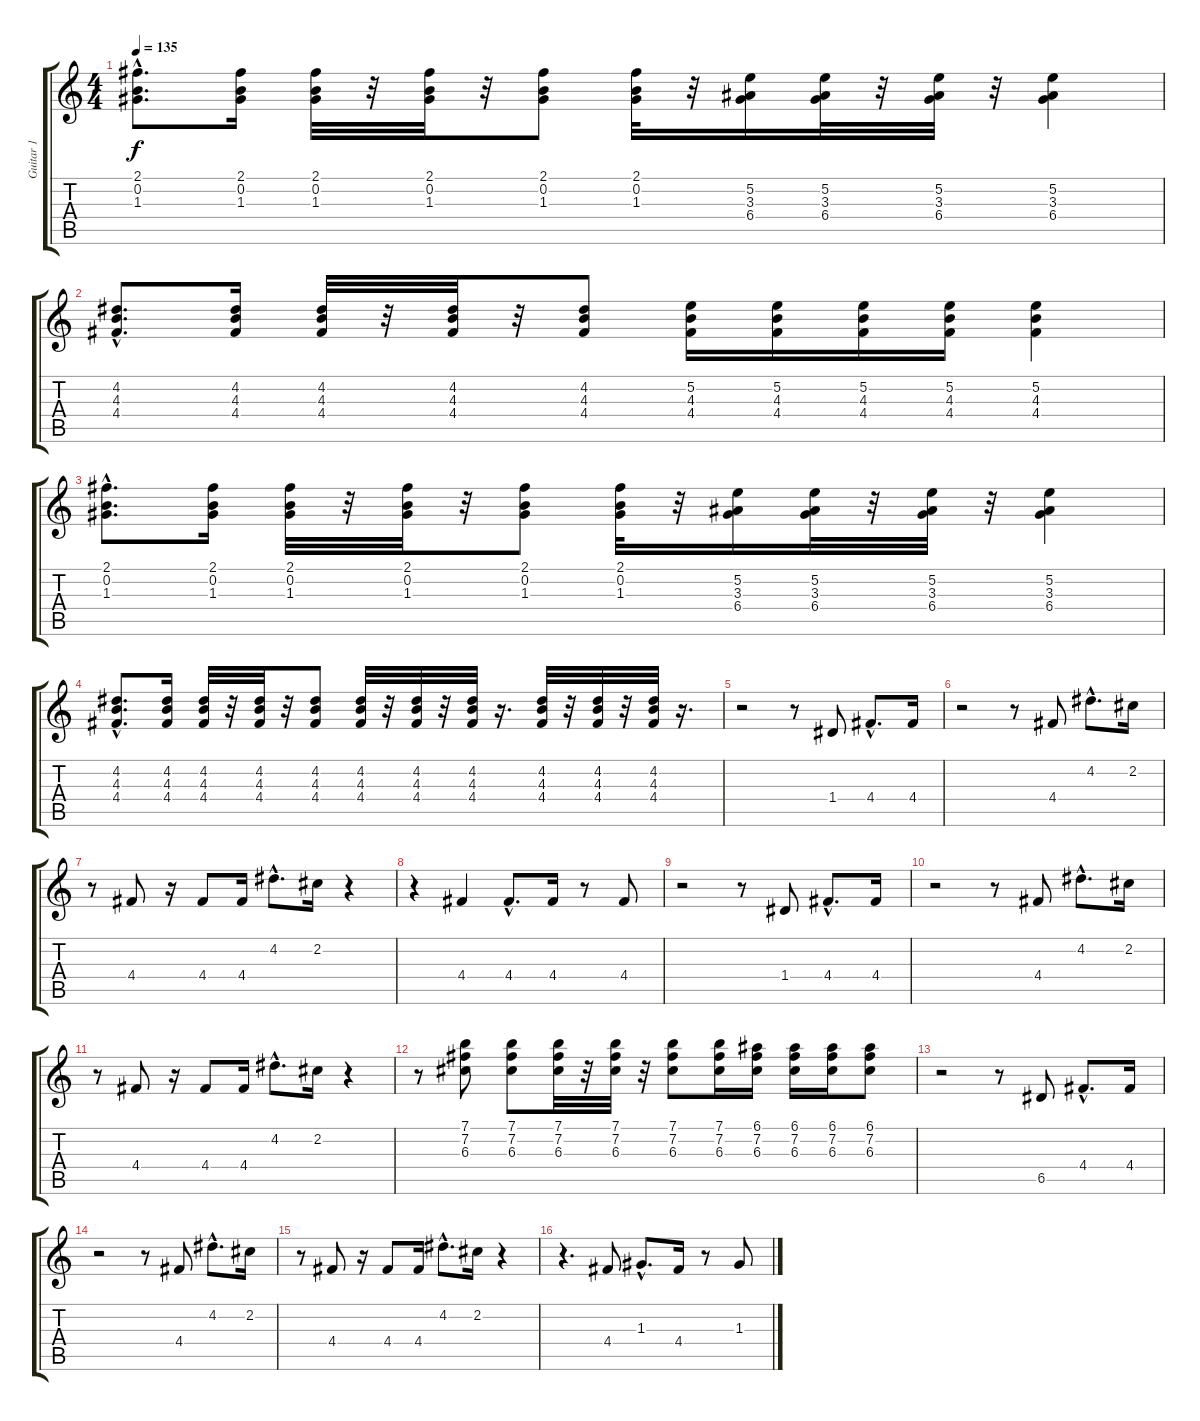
\track ("Guitar 1" "Guitar 1") {instrument overdrivenguitar}
\staff {score tabs}
\tuning (E4 B3 G3 D3 A2 E2) {hide}
\ts (4 4)
\tempo 135
\clef g2
\ks c
(2.1{hac} 0.2{hac} 1.3{hac}).8{d dy f} (2.1 0.2 1.3).16 (2.1 0.2 1.3).32 r.32 (2.1 0.2 1.3).32 r.32 (2.1 0.2 1.3).8 (2.1 0.2 1.3).32 r.32 (5.2 3.3 6.4).16 (5.2 3.3 6.4).32 r.32 (5.2 3.3 6.4).32 r.32 (5.2 3.3 6.4).4 |
(4.2{hac} 4.3{hac} 4.4{hac}).8{d} (4.2 4.3 4.4).16 (4.2 4.3 4.4).32 r.32 (4.2 4.3 4.4).32 r.32 (4.2 4.3 4.4).8 (5.2 4.3 4.4).16 (5.2 4.3 4.4).16 (5.2 4.3 4.4).16 (5.2 4.3 4.4).16 (5.2 4.3 4.4).4 |
(2.1{hac} 0.2{hac} 1.3{hac}).8{d} (2.1 0.2 1.3).16 (2.1 0.2 1.3).32 r.32 (2.1 0.2 1.3).32 r.32 (2.1 0.2 1.3).8 (2.1 0.2 1.3).32 r.32 (5.2 3.3 6.4).16 (5.2 3.3 6.4).32 r.32 (5.2 3.3 6.4).32 r.32 (5.2 3.3 6.4).4 |
(4.2{hac} 4.3{hac} 4.4{hac}).8{d} (4.2 4.3 4.4).16 (4.2 4.3 4.4).32 r.32 (4.2 4.3 4.4).32 r.32 (4.2 4.3 4.4).8 (4.2 4.3 4.4).32 r.32 (4.2 4.3 4.4).32 r.32 (4.2 4.3 4.4).32 r.16{d} (4.2 4.3 4.4).32 r.32 (4.2 4.3 4.4).32 r.32 (4.2 4.3 4.4).32 r.16{d} |
r.2 r.8 1.4.8 4.4{hac}.8{d} 4.4.16 |
r.2 r.8 4.4.8 4.2{hac}.8{d} 2.2.16 |
r.8 4.4.8 r.16 4.4.8 4.4.16 4.2{hac}.8{d} 2.2.16 r.4 |
r.4 4.4.4 4.4{hac}.8{d} 4.4.16 r.8 4.4.8 |
r.2 r.8 1.4.8 4.4{hac}.8{d} 4.4.16 |
r.2 r.8 4.4.8 4.2{hac}.8{d} 2.2.16 |
r.8 4.4.8 r.16 4.4.8 4.4.16 4.2{hac}.8{d} 2.2.16 r.4 |
r.8 (7.1 7.2 6.3).8 (7.1 7.2 6.3).8 (7.1 7.2 6.3).32 r.32 (7.1 7.2 6.3).32 r.32 (7.1 7.2 6.3).8 (7.1 7.2 6.3).16 (6.1 7.2 6.3).16 (6.1 7.2 6.3).16 (6.1 7.2 6.3).16 (6.1 7.2 6.3).8 |
r.2 r.8 6.5.8 4.4{hac}.8{d} 4.4.16 |
r.2 r.8 4.4.8 4.2{hac}.8{d} 2.2.16 |
r.8 4.4.8 r.16 4.4.8 4.4.16 4.2{hac}.8{d} 2.2.16 r.4 |
r.4{d} 4.4.8 1.3{hac}.8{d} 4.4.16 r.8 1.3.8
